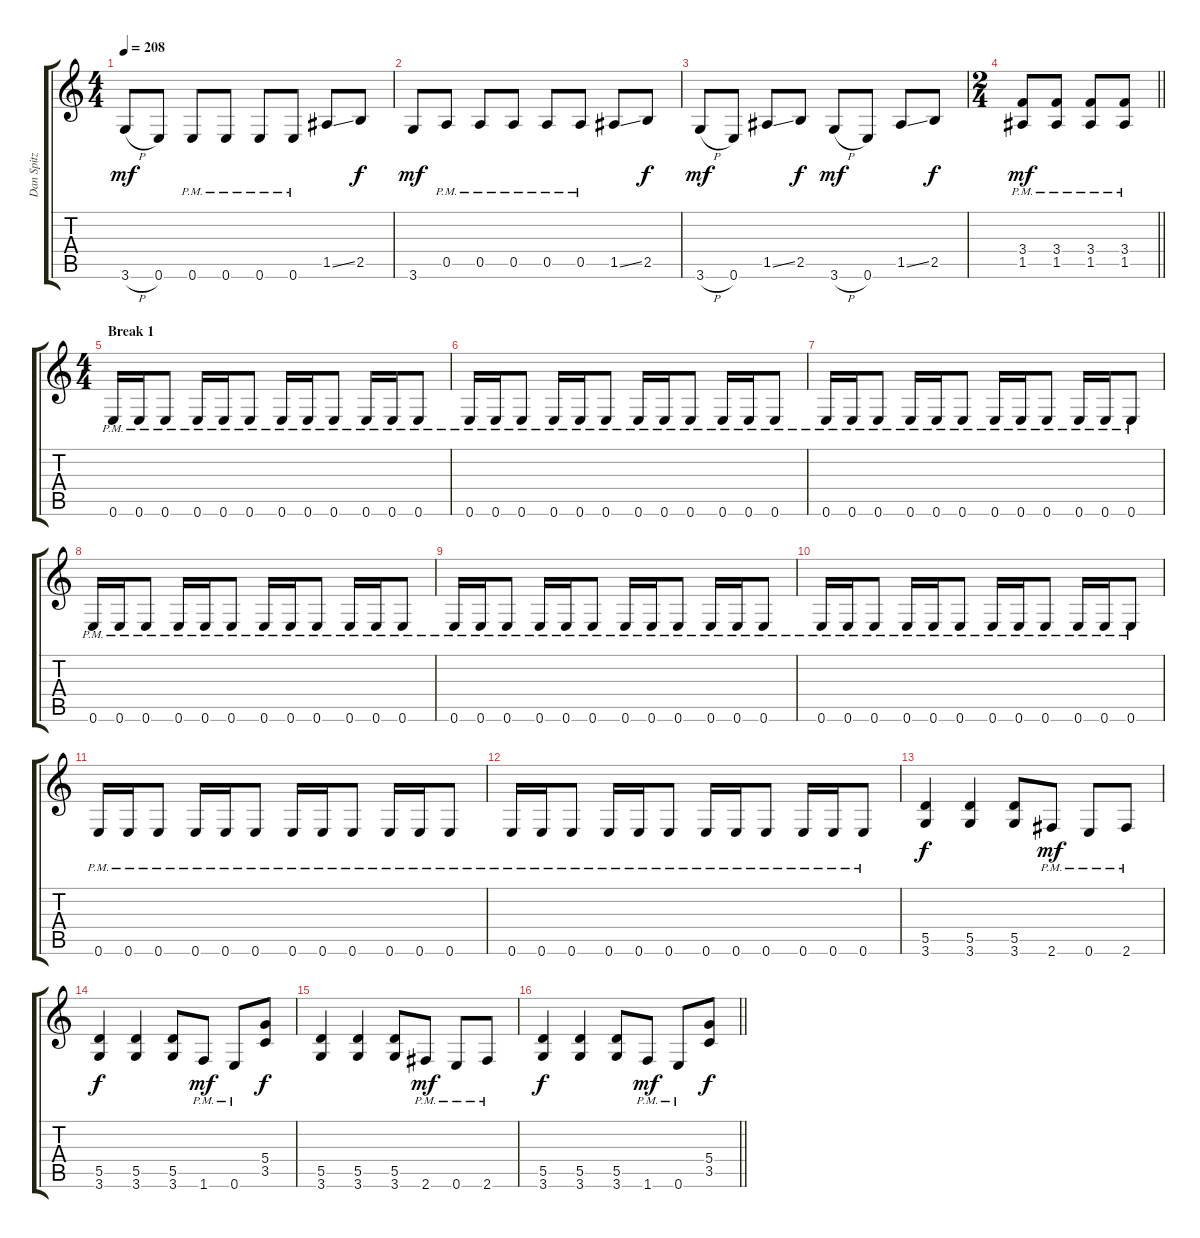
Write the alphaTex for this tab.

\track ("Dan Spitz" "Dan Spitz") {instrument overdrivenguitar}
\staff {score tabs}
\tuning (E4 B3 G3 D3 A2 E2) {hide}
\ts (4 4)
\tempo 208
\clef g2
\ks c
3.6{h}.8{dy mf} 0.6.8 0.6{pm}.8 0.6{pm}.8 0.6{pm}.8 0.6{pm}.8 1.5{ss}.8 2.5.8{dy f} |
3.6.8{dy mf} 0.5{pm}.8 0.5{pm}.8 0.5{pm}.8 0.5{pm}.8 0.5{pm}.8 1.5{ss}.8 2.5.8{dy f} |
3.6{h}.8{dy mf} 0.6.8 1.5{ss}.8 2.5.8{dy f} 3.6{h}.8{dy mf} 0.6.8 1.5{ss}.8 2.5.8{dy f} |
\ts (2 4)
\barLineRight lightlight
(3.4{pm} 1.5{pm}).8{dy mf} (3.4{pm} 1.5{pm}).8 (3.4{pm} 1.5{pm}).8 (3.4{pm} 1.5{pm}).8 |
\ts (4 4)
\section ("" "Break 1")
0.6{pm}.16 0.6{pm}.16 0.6{pm}.8 0.6{pm}.16 0.6{pm}.16 0.6{pm}.8 0.6{pm}.16 0.6{pm}.16 0.6{pm}.8 0.6{pm}.16 0.6{pm}.16 0.6{pm}.8 |
0.6{pm}.16 0.6{pm}.16 0.6{pm}.8 0.6{pm}.16 0.6{pm}.16 0.6{pm}.8 0.6{pm}.16 0.6{pm}.16 0.6{pm}.8 0.6{pm}.16 0.6{pm}.16 0.6{pm}.8 |
0.6{pm}.16 0.6{pm}.16 0.6{pm}.8 0.6{pm}.16 0.6{pm}.16 0.6{pm}.8 0.6{pm}.16 0.6{pm}.16 0.6{pm}.8 0.6{pm}.16 0.6{pm}.16 0.6{pm}.8 |
0.6{pm}.16 0.6{pm}.16 0.6{pm}.8 0.6{pm}.16 0.6{pm}.16 0.6{pm}.8 0.6{pm}.16 0.6{pm}.16 0.6{pm}.8 0.6{pm}.16 0.6{pm}.16 0.6{pm}.8 |
0.6{pm}.16 0.6{pm}.16 0.6{pm}.8 0.6{pm}.16 0.6{pm}.16 0.6{pm}.8 0.6{pm}.16 0.6{pm}.16 0.6{pm}.8 0.6{pm}.16 0.6{pm}.16 0.6{pm}.8 |
0.6{pm}.16 0.6{pm}.16 0.6{pm}.8 0.6{pm}.16 0.6{pm}.16 0.6{pm}.8 0.6{pm}.16 0.6{pm}.16 0.6{pm}.8 0.6{pm}.16 0.6{pm}.16 0.6{pm}.8 |
0.6{pm}.16 0.6{pm}.16 0.6{pm}.8 0.6{pm}.16 0.6{pm}.16 0.6{pm}.8 0.6{pm}.16 0.6{pm}.16 0.6{pm}.8 0.6{pm}.16 0.6{pm}.16 0.6{pm}.8 |
0.6{pm}.16 0.6{pm}.16 0.6{pm}.8 0.6{pm}.16 0.6{pm}.16 0.6{pm}.8 0.6{pm}.16 0.6{pm}.16 0.6{pm}.8 0.6{pm}.16 0.6{pm}.16 0.6{pm}.8 |
(5.5 3.6).4{dy f} (5.5 3.6).4 (5.5 3.6).8 2.6{pm}.8{dy mf} 0.6{pm}.8 2.6{pm}.8 |
(5.5 3.6).4{dy f} (5.5 3.6).4 (5.5 3.6).8 1.6{pm}.8{dy mf} 0.6{pm}.8 (5.4 3.5).8{dy f} |
(5.5 3.6).4 (5.5 3.6).4 (5.5 3.6).8 2.6{pm}.8{dy mf} 0.6{pm}.8 2.6{pm}.8 |
\barLineRight lightlight
(5.5 3.6).4{dy f} (5.5 3.6).4 (5.5 3.6).8 1.6{pm}.8{dy mf} 0.6{pm}.8 (5.4 3.5).8{dy f}
